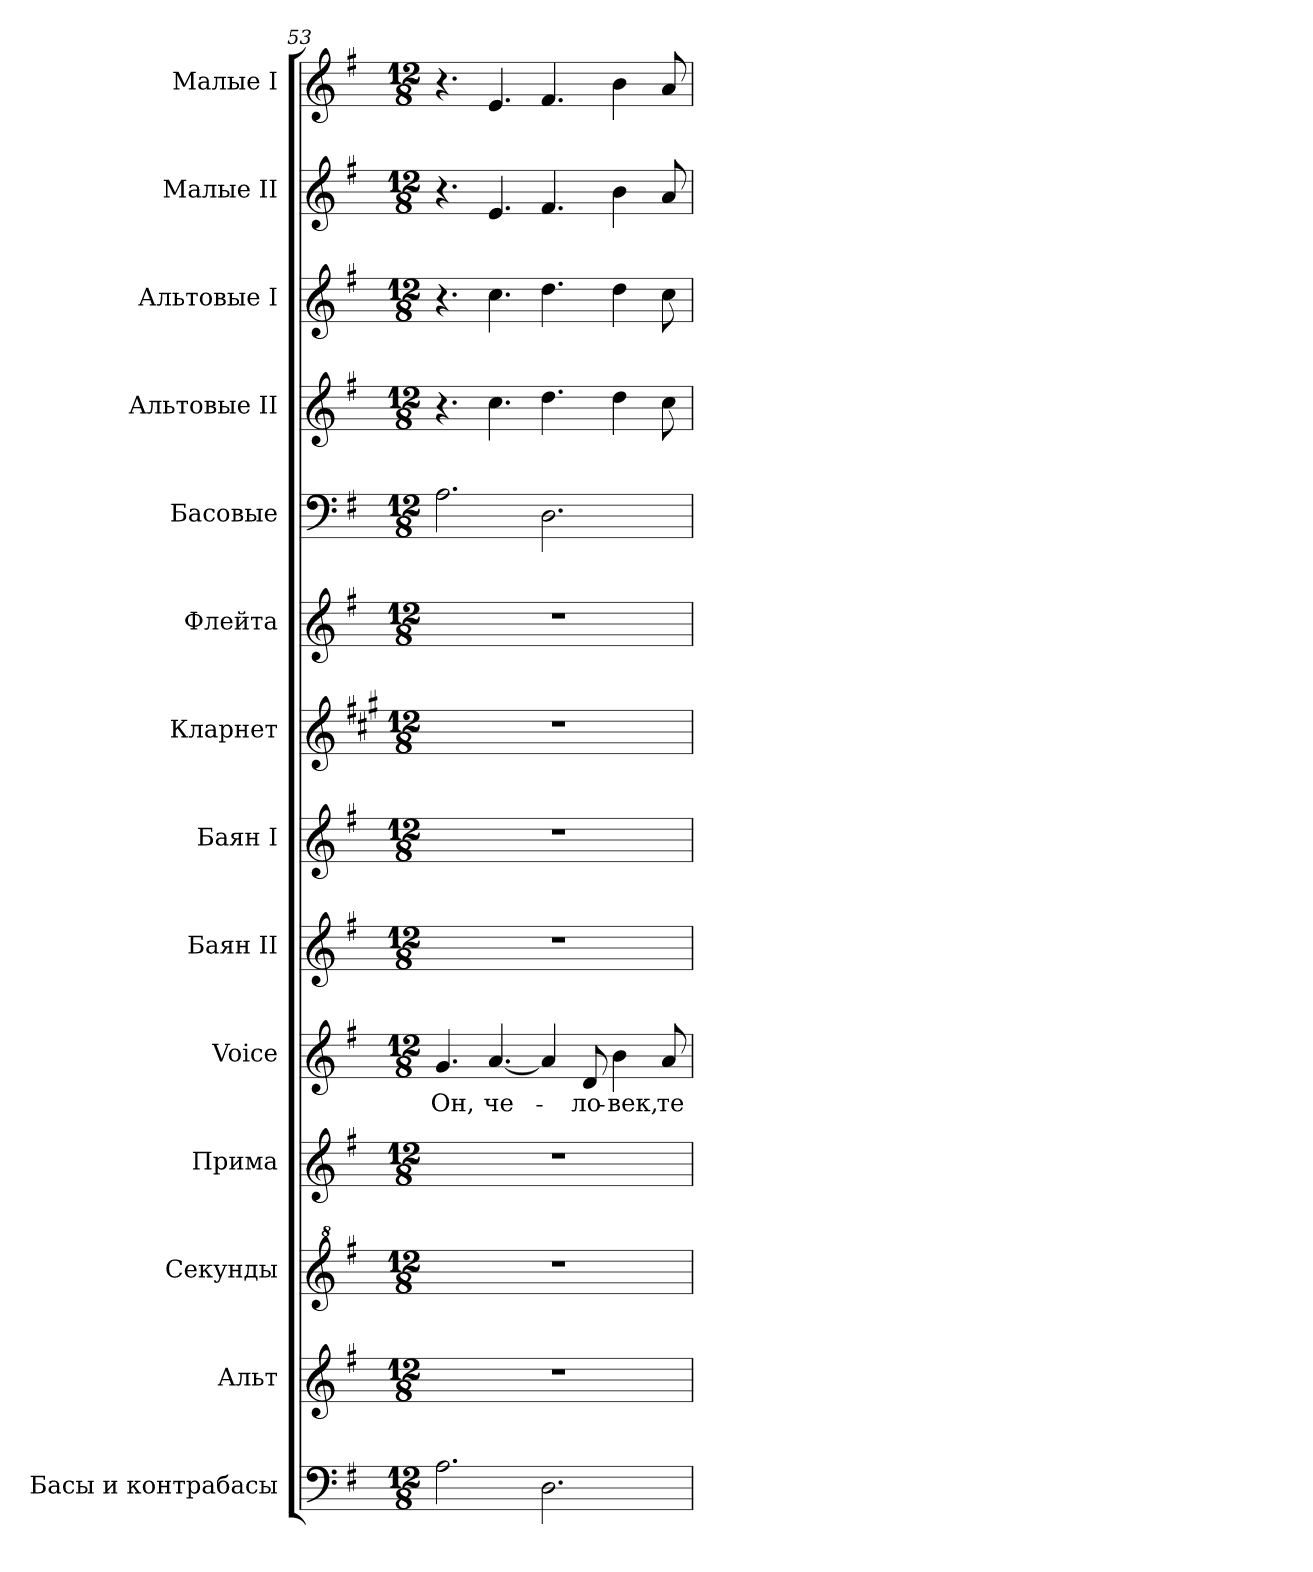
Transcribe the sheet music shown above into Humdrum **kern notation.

**kern	**kern	**kern	**kern	**kern	**text	**kern	**kern	**kern	**kern	**kern	**kern	**kern	**kern	**kern
*part14	*part13	*part12	*part11	*part10	*part10	*part9	*part8	*part7	*part6	*part5	*part4	*part3	*part2	*part1
*staff14	*staff13	*staff12	*staff11	*staff10	*staff10	*staff9	*staff8	*staff7	*staff6	*staff5	*staff4	*staff3	*staff2	*staff1
*I"Басы и контрабасы	*I"Альт	*I"Секунды	*I"Прима	*I"Voice	*	*I"Баян II	*I"Баян I	*I"Кларнет	*I"Флейта	*I"Басовые	*I"Альтовые II	*I"Альтовые I	*I"Малые II	*I"Малые I
*	*	*	*	*I'Voice	*	*	*	*	*	*	*	*	*	*
*clefF4	*clefG2	*clefG^2	*clefG2	*clefG2	*	*clefG2	*clefG2	*clefG2	*clefG2	*clefF4	*clefG2	*clefG2	*clefG2	*clefG2
*ITrd7c12	*ITrd7c12	*ITrd7c12	*ITrd7c12	*	*	*	*	*ITrd1c2	*	*	*	*	*	*
*k[f#]	*k[f#]	*k[f#]	*k[f#]	*k[f#]	*	*k[f#]	*k[f#]	*k[f#]	*k[f#]	*k[f#]	*k[f#]	*k[f#]	*k[f#]	*k[f#]
*G:	*G:	*G:	*G:	*G:	*	*G:	*G:	*G:	*G:	*G:	*G:	*G:	*G:	*G:
*M12/8	*M12/8	*M12/8	*M12/8	*M12/8	*	*M12/8	*M12/8	*M12/8	*M12/8	*M12/8	*M12/8	*M12/8	*M12/8	*M12/8
=53	=53	=53	=53	=53	=53	=53	=53	=53	=53	=53	=53	=53	=53	=53
!	!LO:N:vis=1	!LO:N:vis=1	!LO:N:vis=1	!	!	!	!	!	!	!	!	!	!	!
!	!	!	!	!	!LO:LY:b:color=#000000	!LO:N:vis=1	!LO:N:vis=1	!LO:N:vis=1	!LO:N:vis=1	!	!	!	!	!
2.AAi\	1.r	1.r	1.r	4.gi/	Он,	1.r	1.r	1.r	1.r	2.Ai\	4.r	4.r	4.r	4.r
!	!	!	!	!	!LO:LY:b:color=#000000	!	!	!	!	!	!	!	!	!
.	.	.	.	[<4.ai/	че-	.	.	.	.	.	4.cci\	4.cci\	4.ei/	4.ei/
2.DDi\	.	.	.	4ai/]	.	.	.	.	.	2.Di\	4.ddi\	4.ddi\	4.f#i/	4.f#i/
!	!	!	!	!	!LO:LY:b:color=#000000	!	!	!	!	!	!	!	!	!
.	.	.	.	8di/	-ло-	.	.	.	.	.	.	.	.	.
!	!	!	!	!	!LO:LY:b:color=#000000	!	!	!	!	!	!	!	!	!
.	.	.	.	4bi\	-век,	.	.	.	.	.	4ddi\	4ddi\	4bi\	4bi\
!	!	!	!	!	!LO:LY:b:color=#000000	!	!	!	!	!	!	!	!	!
.	.	.	.	8ai/	те-	.	.	.	.	.	8cci\	8cci\	8ai/	8ai/
=	=	=	=	=	=	=	=	=	=	=	=	=	=	=
*-	*-	*-	*-	*-	*-	*-	*-	*-	*-	*-	*-	*-	*-	*-
